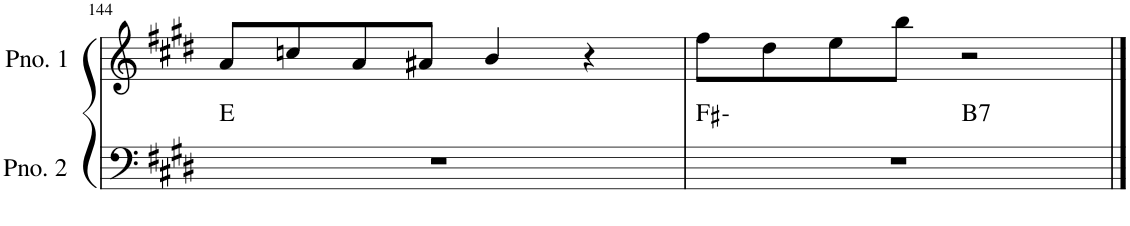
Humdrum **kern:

**kern	**harte	**kern
*part2	*part2	*part1
*staff2	*	*staff1
*I"ピアノ 2	*	*I"ピアノ 1
!!LO:PB:g=z
*clefF4	*	*clefG2
*k[f#c#g#d#]	*	*k[f#c#g#d#]
*M4/4	*	*M4/4
=144	=144	=144
1r	E:maj	8a/L
.	.	8ccn/
.	.	8a/
.	.	8a#X/J
.	.	4b/
.	.	4r
=145	=145	=145
*^	*	*
1r	2ryy	F#:min	8ff#\L
.	.	.	8dd#\
.	.	.	8ee\
.	.	.	8bb\J
!	!	!LO:H:kt=7	!
.	2ryy	B:7	2r
*v	*v	*	*
==	==	==
*-	*-	*-
